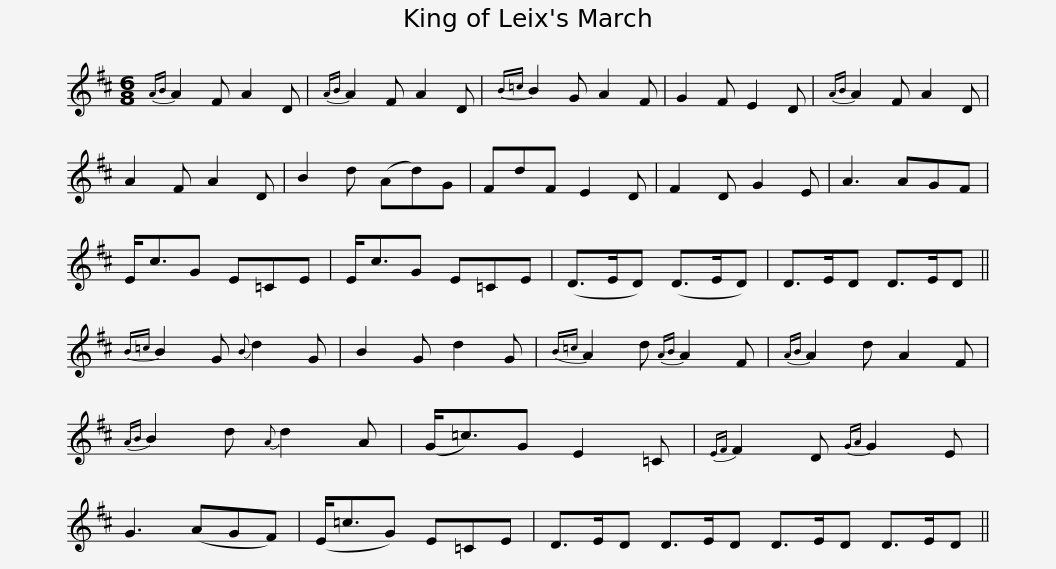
X:1
L:1/8
M:6/8
I:linebreak $
K:D
V:1 treble
V:1
{AB} A2 F A2 D |{AB} A2 F A2 D |{B=c} B2 G A2 F | G2 F E2 D |{AB} A2 F A2 D | %5
 A2 F A2 D | B2 d (Ad)G |$ FdF E2 D | F2 D G2 E | A3 AGF | %10
 E<cG E=CE | E<cG E=CE | (D>ED) (D>ED) | D>ED D>ED ||${B=c} B2 G{B} d2 G | %15
 B2 G d2 G |{B=c} A2 d{AB} A2 F |{AB} A2 d A2 F |{AB} B2 d{A} d2 A | (G<=c)G E2 =C |$ %20
{EF} F2 D{GA} G2 E | G3 (AGF) | (E<=cG) E=CE | D>ED D>ED D>ED D>ED || %24
